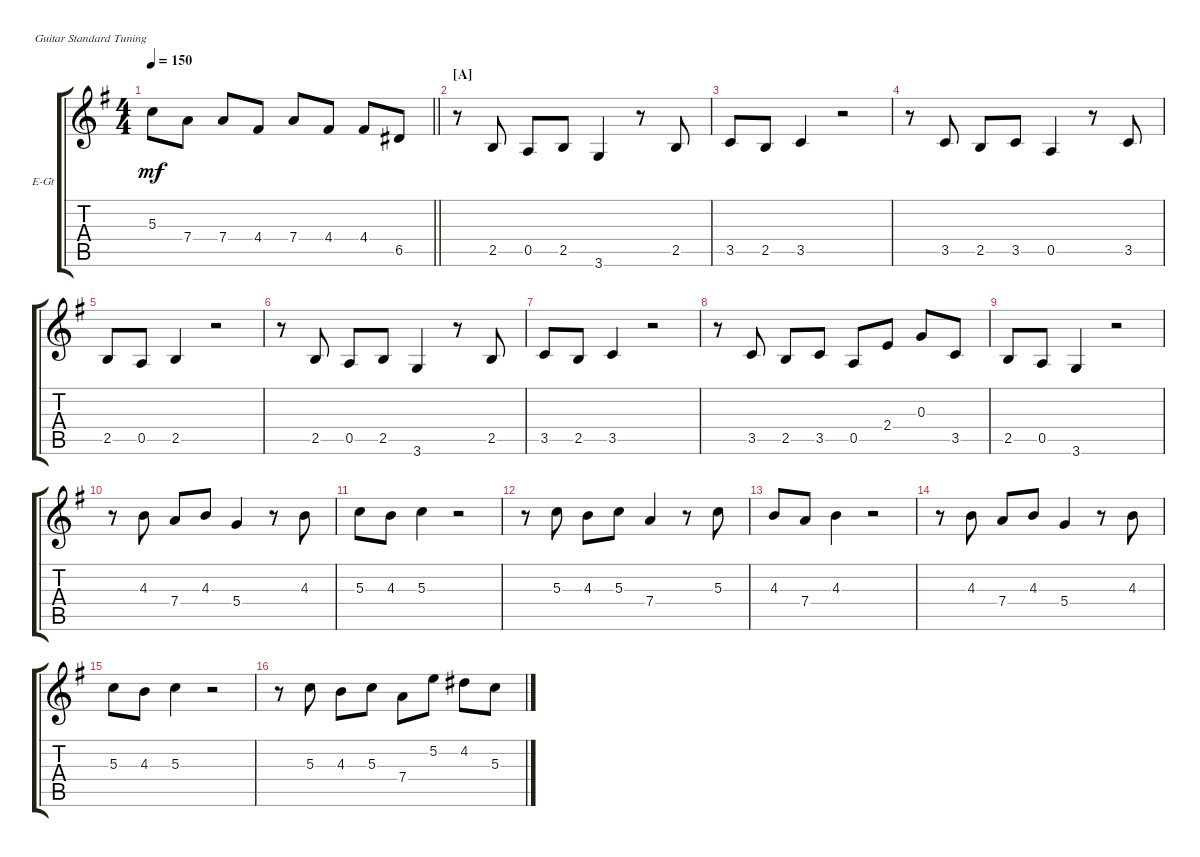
\defaultSystemsLayout 4
\bracketExtendMode groupsimilarinstruments
\firstSystemTrackNameOrientation horizontal
\otherSystemsTrackNameOrientation horizontal
\track ("Electric Guitar" "E-Gt") {instrument overdrivenguitar}
\staff {score tabs}
\tuning (E4 B3 G3 D3 A2 E2)
\ts (4 4)
\tempo 150
\clef g2
\scale
0.333333
\barLineRight lightlight
\ks g
5.3.8{dy mf} 7.4.8 7.4.8 4.4.8 7.4.8 4.4.8 4.4.8 6.5.8 |
\section ("A" "")
\scale
0.333333 r.8 2.5.8 0.5.8 2.5.8 3.6.4 r.8 2.5.8 |
\scale
0.333333 3.5.8 2.5.8 3.5.4 r.2 |
\scale
0.333333 r.8 3.5.8 2.5.8 3.5.8 0.5.4 r.8 3.5.8 |
\scale
0.333333 2.5.8 0.5.8 2.5.4 r.2 |
\scale
0.333333 r.8 2.5.8 0.5.8 2.5.8 3.6.4 r.8 2.5.8 |
\scale
0.333333 3.5.8 2.5.8 3.5.4 r.2 |
\scale
0.333333 r.8 3.5.8 2.5.8 3.5.8 0.5.8 2.4.8 0.3.8 3.5.8 |
\scale
0.333333 2.5.8 0.5.8 3.6.4 r.2 |
r.8 4.3.8 7.4.8 4.3.8 5.4.4 r.8 4.3.8 |
5.3.8 4.3.8 5.3.4 r.2 |
r.8 5.3.8 4.3.8 5.3.8 7.4.4 r.8 5.3.8 |
4.3.8 7.4.8 4.3.4 r.2 |
r.8 4.3.8 7.4.8 4.3.8 5.4.4 r.8 4.3.8 |
5.3.8 4.3.8 5.3.4 r.2 |
r.8 5.3.8 4.3.8 5.3.8 7.4.8 5.2.8 4.2.8 5.3.8
